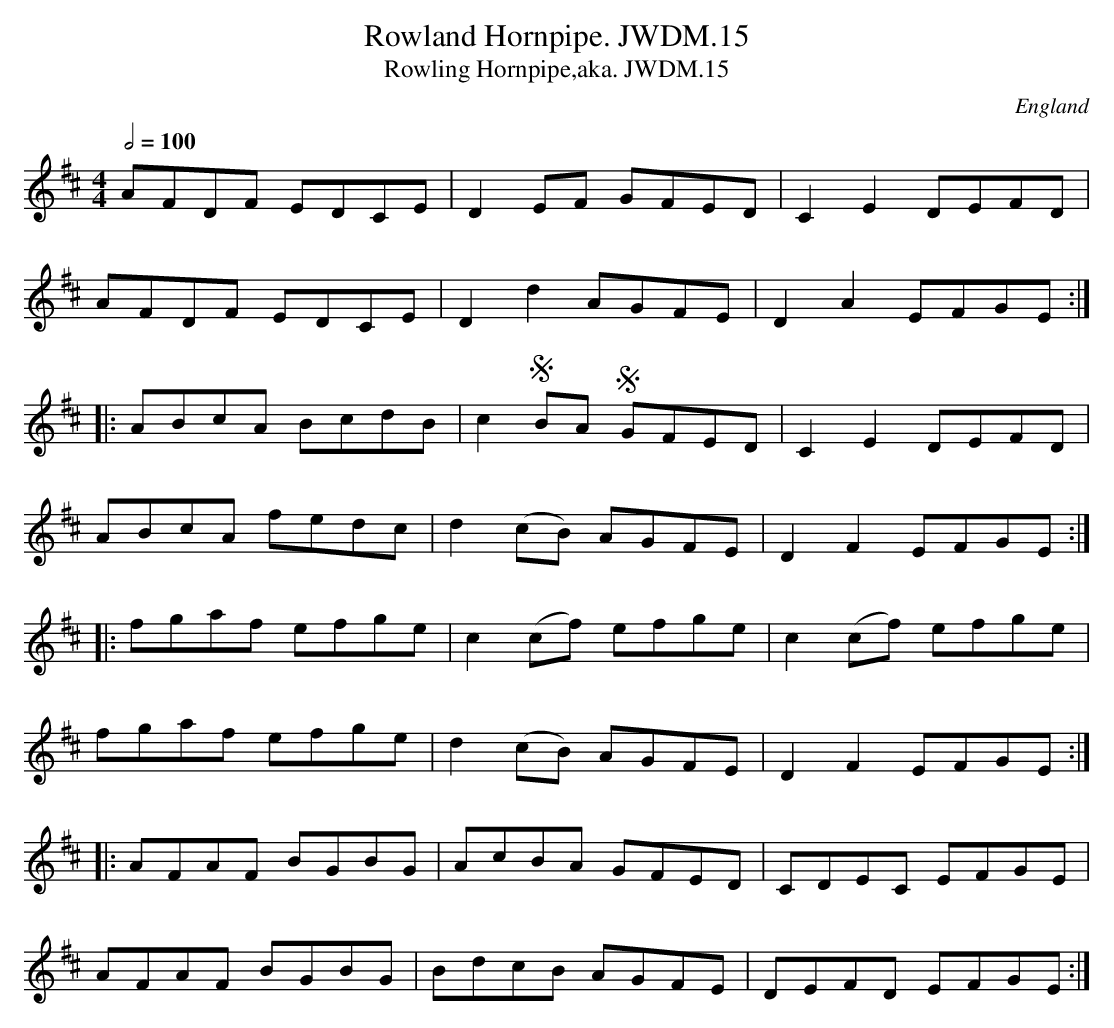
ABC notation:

X:1
T:Rowland Hornpipe. JWDM.15
T:Rowling Hornpipe,aka. JWDM.15
L:1/8
M:4/4
O:England
Q:1/2=100
K:D
AFDF EDCE|D2 EF GFED|C2 E2 DEFD|!
AFDF EDCE|D2d2AGFE|D2A2EFGE:|!
|:ABcA BcdB|c2 SBAS GFED|C2 E2 DEFD|!
ABcA fedc|d2 (cB) AGFE|D2F2EFGE:|!
|:fgaf efge|c2 (cf) efge|c2 (cf) efge|!
fgaf efge|d2 (cB) AGFE|D2 F2 EFGE:|!
|:AFAF BGBG|AcBA GFED|CDEC EFGE|!
AFAF BGBG|BdcB AGFE|DEFD EFGE:|
